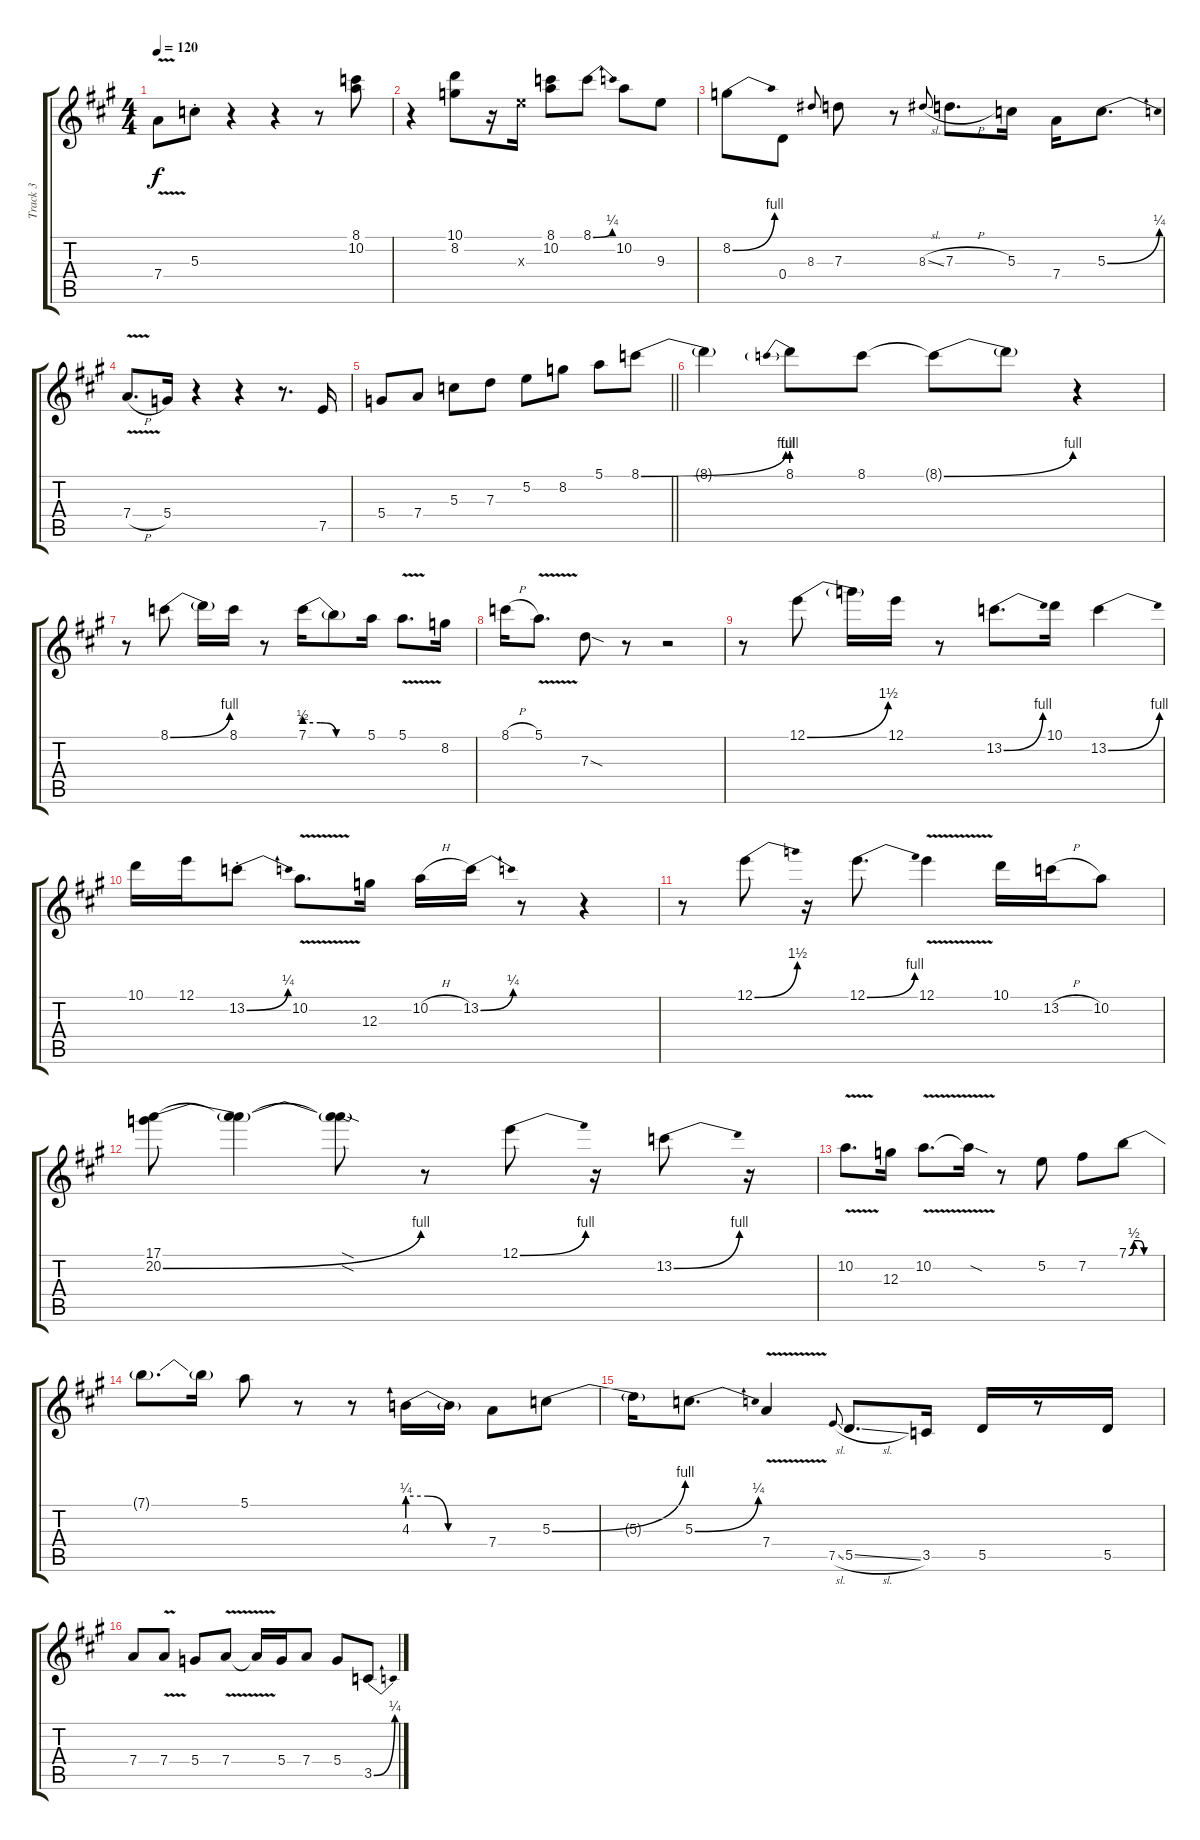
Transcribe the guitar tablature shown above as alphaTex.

\track ("Track 3" "Track 3") {instrument distortionguitar}
\staff {score tabs}
\tuning (E4 B3 G3 D3 A2 E2) {hide}
\ts (4 4)
\tempo 120
\clef g2
\ks a
7.4{v}.8{dy f} 5.3{st}.8 r.4 r.4 r.8 (8.1 10.2).8 |
r.4 (10.1 8.2).8 r.16 9.3{x}.16 (8.1 10.2).8 8.1{be (bend 0 0 60 1)}.8 10.2.8 9.3.8 |
8.2{be (bend 0 0 60 4)}.8 0.4.8 8.3.8{gr onbeat} 7.3.8 r.8 8.3{sl}.8{gr onbeat} 7.3{h}.8{d} 5.3.16 7.4.16 5.3{be (bend 0 0 60 1)}.8{d} |
7.4{v h}.8{d} 5.4.16 r.4 r.4 r.8{d} 7.5.16 |
\barLineRight lightlight
5.4.8 7.4.8 5.3.8 7.3.8 5.2.8 8.2.8 5.1.8 8.1{be (bend 0 0 60 4)}.8 |
8.1{t}.4 8.1{be (prebend 0 4 60 4)}.8 8.1.8 8.1{be (bend 0 0 60 4) t}.8 8.1{t}.8 r.4 |
r.8 8.1{be (bend 0 0 60 4)}.8 8.1{t}.16 8.1.16 r.8 7.1{be (custom 0 2 15 2 30 0 60 0)}.16 7.1{t}.8 5.1.16 5.1{v}.8{d} 8.2.16 |
8.1{h}.16 5.1{v}.8{d} 7.3{sod}.8 r.8 r.2 |
r.8 12.1{be (bend 0 0 60 6)}.8 12.1{t}.16 12.1.16 r.8 13.2{be (bend 0 0 60 4)}.8{d} 10.1.16 13.2{be (bend 0 0 60 4)}.4 |
10.1.16 12.1.16 13.2{be (bend 0 0 60 1) st}.8 10.2{v}.8{d} 12.3.16 10.2{h}.16 13.2{be (bend 0 0 60 1)}.16 r.8 r.4 |
r.8 12.1{be (bend 0 0 60 6)}.8 r.16 12.1{be (bend 0 0 60 4)}.8{d} 12.1{v}.4 10.1.16 13.2{h}.16 10.2.8 |
(17.1 20.2{be (bend 0 0 60 4)}).8 (17.1{t} 20.2{t}).4 (17.1{sod t} 20.2{sod t}).8 r.8 12.1{be (bend 0 0 60 4)}.8 r.16 13.2{be (bend 0 0 60 4)}.8 r.16 |
10.2{v}.8{d} 12.3.16 10.2{v}.8{d} 10.2{sod t}.16 r.8 5.2.8 7.2.8 7.1{be (custom 0 0 10 2 20 2 30 0 60 0)}.8 |
7.1{t}.8{d} 7.1{t}.16 5.1.8 r.8 r.8 4.3{be (custom 0 1 15 1 30 0 60 0)}.16 4.3{t}.16 7.4.8 5.3{be (bend 0 0 60 4)}.8 |
5.3{t}.16 5.3{be (bend 0 0 60 1)}.8{d} 7.4{v}.4 7.5{sl}.8{gr onbeat} 5.5{sl}.8{d} 3.5.16 5.5.16 r.8 5.5.16 |
7.4.8 7.4{v}.8 5.4.8 7.4{v}.8 7.4{t}.16 5.4.16 7.4.8 5.4.8 3.5{be (bend 0 0 60 1)}.8
